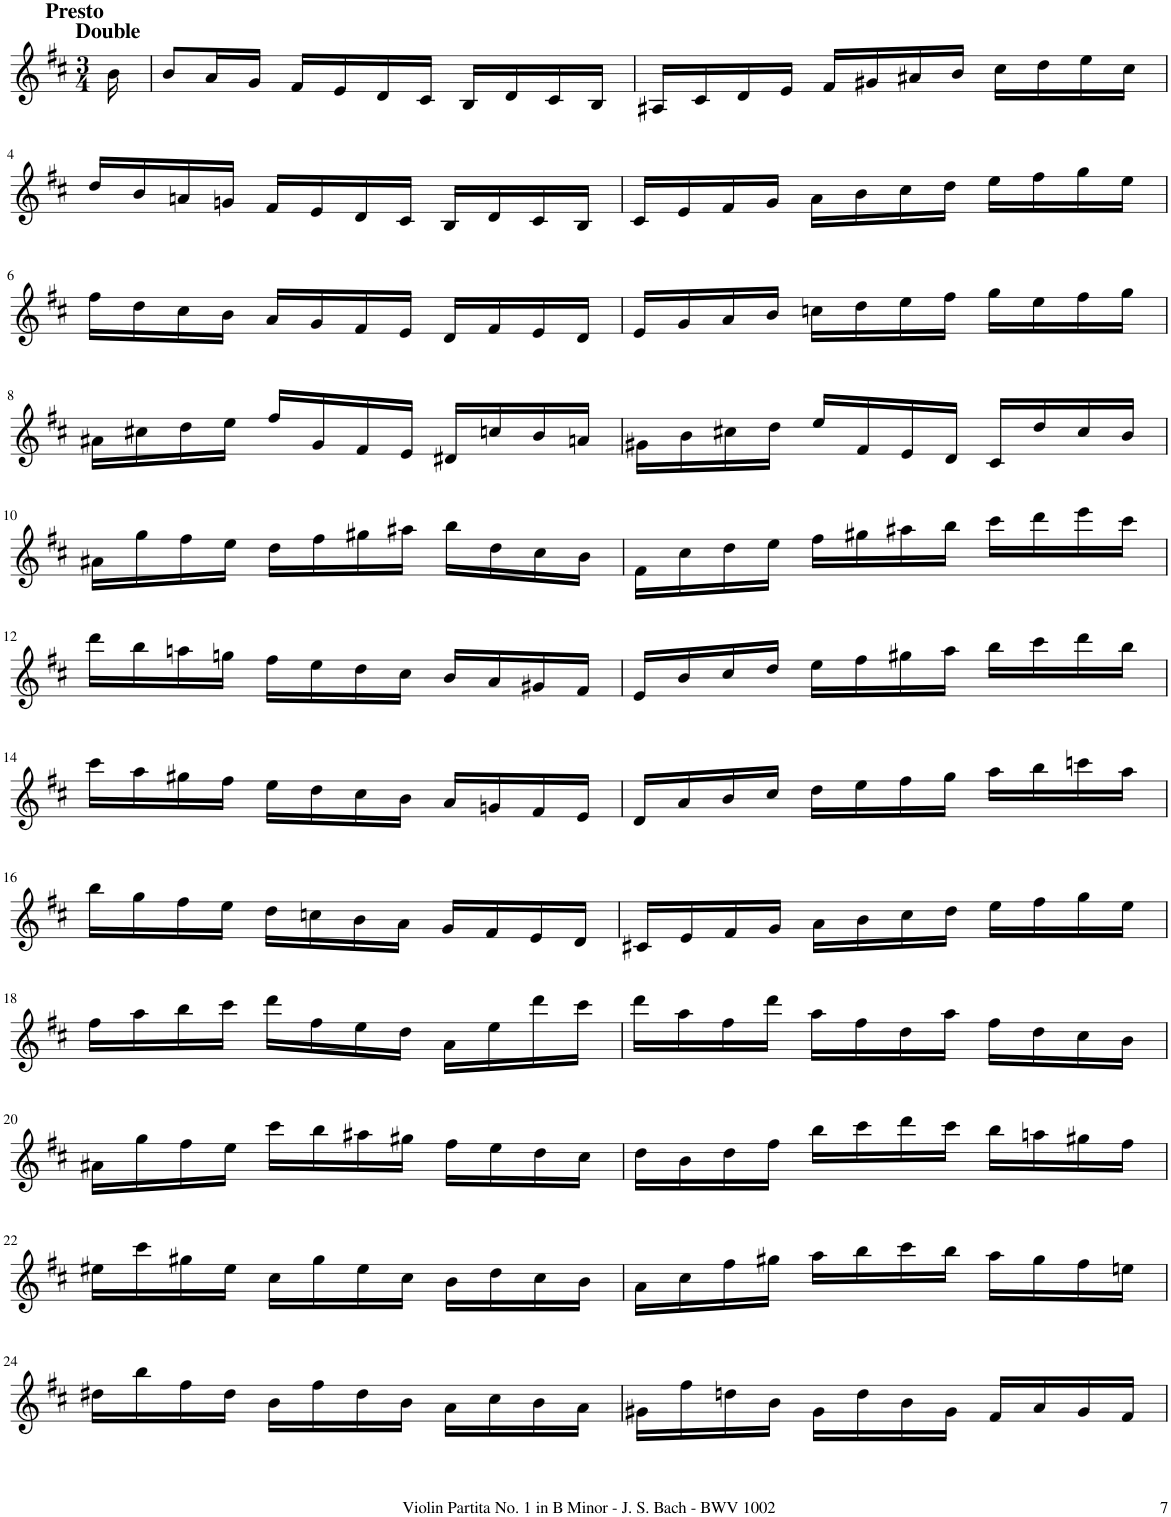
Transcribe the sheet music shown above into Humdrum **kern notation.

**kern
*part1
*staff1
*I"Violin
*I'Vln.
!!LO:PB:g=z
*clefG2
*k[f#c#]
*M3/4
=1
!LO:TX:a:B:t=Double
!LO:TX:a:B:t=Presto
16b\
=2
8b/L
16a/L
16g/JJ
16f#/LL
16e/
16d/
16c#/JJ
16B/LL
16d/
16c#/
16B/JJ
=3
16A#X/LL
16c#/
16d/
16e/JJ
16f#/LL
16g#X/
16a#X/
16b/JJ
16cc#\LL
16dd\
16ee\
16cc#\JJ
!!LO:LB:g=z
=4
16dd/LL
16b/
16an/
16gn/JJ
16f#/LL
16e/
16d/
16c#/JJ
16B/LL
16d/
16c#/
16B/JJ
=5
16c#/LL
16e/
16f#/
16g/JJ
16a\LL
16b\
16cc#\
16dd\JJ
16ee\LL
16ff#\
16gg\
16ee\JJ
!!LO:LB:g=z
=6
16ff#\LL
16dd\
16cc#\
16b\JJ
16a/LL
16g/
16f#/
16e/JJ
16d/LL
16f#/
16e/
16d/JJ
=7
16e/LL
16g/
16a/
16b/JJ
16ccn\LL
16dd\
16ee\
16ff#\JJ
16gg\LL
16ee\
16ff#\
16gg\JJ
!!LO:LB:g=z
=8
16a#X\LL
16cc#X\
16dd\
16ee\JJ
16ff#/LL
16g/
16f#/
16e/JJ
16d#X/LL
16ccn/
16b/
16an/JJ
=9
16g#X\LL
16b\
16cc#X\
16dd\JJ
16ee/LL
16f#/
16e/
16d/JJ
16c#/LL
16dd/
16cc#/
16b/JJ
!!LO:LB:g=z
=10
16a#X\LL
16gg\
16ff#\
16ee\JJ
16dd\LL
16ff#\
16gg#X\
16aa#X\JJ
16bb\LL
16dd\
16cc#\
16b\JJ
=11
16f#\LL
16cc#\
16dd\
16ee\JJ
16ff#\LL
16gg#X\
16aa#X\
16bb\JJ
16ccc#\LL
16ddd\
16eee\
16ccc#\JJ
!!LO:LB:g=z
=12
16ddd\LL
16bb\
16aan\
16ggn\JJ
16ff#\LL
16ee\
16dd\
16cc#\JJ
16b/LL
16a/
16g#X/
16f#/JJ
=13
16e/LL
16b/
16cc#/
16dd/JJ
16ee\LL
16ff#\
16gg#X\
16aa\JJ
16bb\LL
16ccc#\
16ddd\
16bb\JJ
!!LO:LB:g=z
=14
16ccc#\LL
16aa\
16gg#X\
16ff#\JJ
16ee\LL
16dd\
16cc#\
16b\JJ
16a/LL
16gn/
16f#/
16e/JJ
=15
16d/LL
16a/
16b/
16cc#/JJ
16dd\LL
16ee\
16ff#\
16gg\JJ
16aa\LL
16bb\
16cccn\
16aa\JJ
!!LO:LB:g=z
=16
16bb\LL
16gg\
16ff#\
16ee\JJ
16dd\LL
16ccn\
16b\
16a\JJ
16g/LL
16f#/
16e/
16d/JJ
=17
16c#X/LL
16e/
16f#/
16g/JJ
16a\LL
16b\
16cc#\
16dd\JJ
16ee\LL
16ff#\
16gg\
16ee\JJ
!!LO:LB:g=z
=18
16ff#\LL
16aa\
16bb\
16ccc#\JJ
16ddd\LL
16ff#\
16ee\
16dd\JJ
16a\LL
16ee\
16ddd\
16ccc#\JJ
=19
16ddd\LL
16aa\
16ff#\
16ddd\JJ
16aa\LL
16ff#\
16dd\
16aa\JJ
16ff#\LL
16dd\
16cc#\
16b\JJ
!!LO:LB:g=z
=20
16a#X\LL
16gg\
16ff#\
16ee\JJ
16ccc#\LL
16bb\
16aa#X\
16gg#X\JJ
16ff#\LL
16ee\
16dd\
16cc#\JJ
=21
16dd\LL
16b\
16dd\
16ff#\JJ
16bb\LL
16ccc#\
16ddd\
16ccc#\JJ
16bb\LL
16aan\
16gg#X\
16ff#\JJ
!!LO:LB:g=z
=22
16ee#X\LL
16ccc#\
16gg#X\
16ee#\JJ
16cc#\LL
16gg#\
16ee#\
16cc#\JJ
16b\LL
16dd\
16cc#\
16b\JJ
=23
16a\LL
16cc#\
16ff#\
16gg#X\JJ
16aa\LL
16bb\
16ccc#\
16bb\JJ
16aa\LL
16gg#\
16ff#\
16een\JJ
!!LO:LB:g=z
=24
16dd#X\LL
16bb\
16ff#\
16dd#\JJ
16b\LL
16ff#\
16dd#\
16b\JJ
16a\LL
16cc#\
16b\
16a\JJ
=25
16g#X\LL
16ff#\
16ddn\
16b\JJ
16g#\LL
16dd\
16b\
16g#\JJ
16f#/LL
16a/
16g#/
16f#/JJ
=
*-
